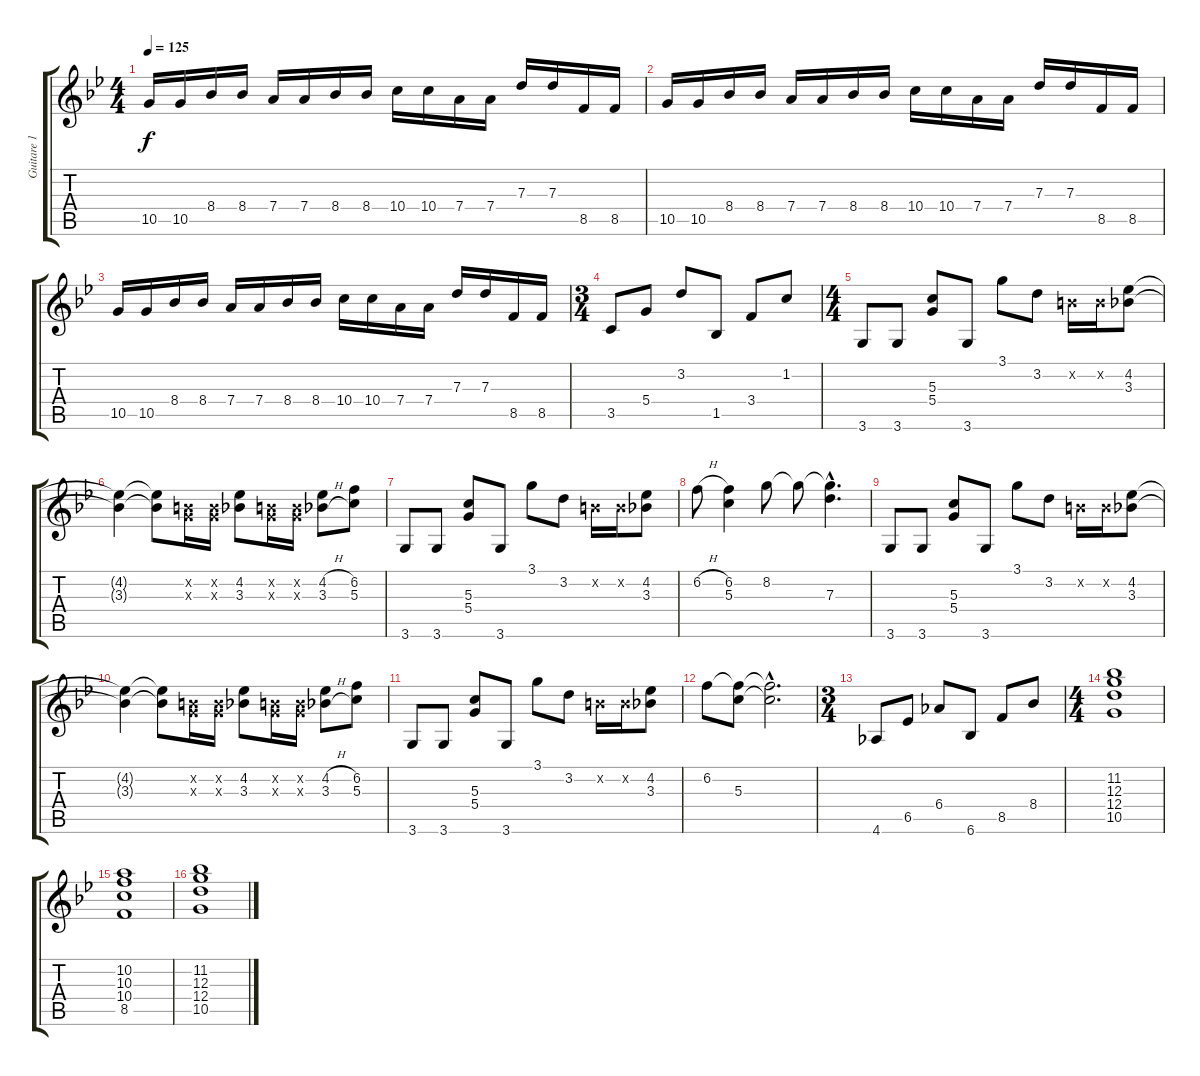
\track ("Guitare 1" "Guitare 1") {instrument distortionguitar}
\staff {score tabs}
\tuning (E4 B3 G3 D3 A2 E2) {hide}
\ts (4 4)
\tempo 125
\clef g2
\ks bb
10.5.16{dy f} 10.5.16 8.4.16 8.4.16 7.4.16 7.4.16 8.4.16 8.4.16 10.4.16 10.4.16 7.4.16 7.4.16 7.3.16 7.3.16 8.5.16 8.5.16 |
10.5.16 10.5.16 8.4.16 8.4.16 7.4.16 7.4.16 8.4.16 8.4.16 10.4.16 10.4.16 7.4.16 7.4.16 7.3.16 7.3.16 8.5.16 8.5.16 |
10.5.16 10.5.16 8.4.16 8.4.16 7.4.16 7.4.16 8.4.16 8.4.16 10.4.16 10.4.16 7.4.16 7.4.16 7.3.16 7.3.16 8.5.16 8.5.16 |
\ts (3 4)
3.5.8 5.4.8 3.2.8 1.5.8 3.4.8 1.2.8 |
\ts (4 4)
3.6.8 3.6.8 (5.3 5.4).8 3.6.8 3.1.8 3.2.8 0.2{x}.16 0.2{x}.16 (4.2 3.3).8 |
(4.2{t} 3.3{t}).4 (4.2{t} 3.3{t}).8 (0.2{x} 0.3{x}).16 (0.2{x} 0.3{x}).16 (4.2 3.3).8 (0.2{x} 0.3{x}).16 (0.2{x} 0.3{x}).16 (4.2{h} 3.3{h}).8 (6.2 5.3).8 |
3.6.8 3.6.8 (5.3 5.4).8 3.6.8 3.1.8 3.2.8 0.2{x}.16 0.2{x}.16 (4.2 3.3).8 |
6.2{h}.8 (6.2 5.3).4 8.2.8 8.2{t}.8 (8.2{hac t} 7.3{hac}).4{d} |
3.6.8 3.6.8 (5.3 5.4).8 3.6.8 3.1.8 3.2.8 0.2{x}.16 0.2{x}.16 (4.2 3.3).8 |
(4.2{t} 3.3{t}).4 (4.2{t} 3.3{t}).8 (0.2{x} 0.3{x}).16 (0.2{x} 0.3{x}).16 (4.2 3.3).8 (0.2{x} 0.3{x}).16 (0.2{x} 0.3{x}).16 (4.2{h} 3.3{h}).8 (6.2 5.3).8 |
3.6.8 3.6.8 (5.3 5.4).8 3.6.8 3.1.8 3.2.8 0.2{x}.16 0.2{x}.16 (4.2 3.3).8 |
6.2.8 (6.2{t} 5.3).8 (6.2{hac t} 5.3{hac t}).2{d} |
\ts (3 4)
4.6.8 6.5.8 6.4.8 6.6.8 8.5.8 8.4.8 |
\ts (4 4)
(11.2 12.3 12.4 10.5).1{balance 8} |
(10.2 10.3 10.4 8.5).1 |
(11.2 12.3 12.4 10.5).1
